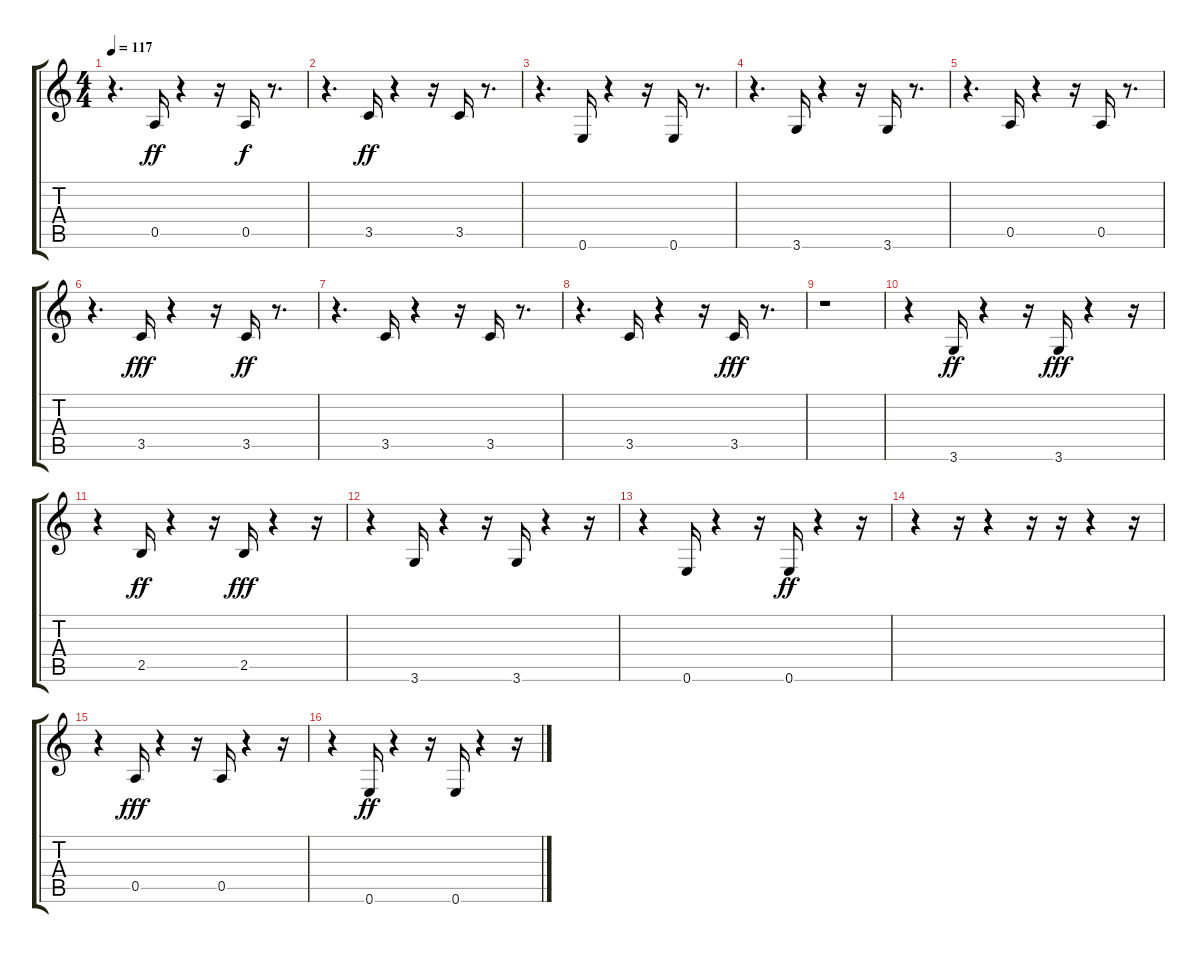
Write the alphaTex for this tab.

\track "" {instrument synthbass2}
\staff {score tabs}
\tuning (E4 B3 G3 D3 A2 E2) {hide}
\ts (4 4)
\tempo 117
\clef g2
\ks c
r.4{d dy ff} 0.5.16 r.4 r.16 0.5.16{dy f} r.8{d} |
r.4{d} 3.5.16{dy ff} r.4 r.16 3.5.16 r.8{d} |
r.4{d} 0.6.16 r.4 r.16 0.6.16 r.8{d} |
r.4{d} 3.6.16 r.4 r.16 3.6.16 r.8{d} |
r.4{d} 0.5.16 r.4 r.16 0.5.16 r.8{d} |
r.4{d} 3.5.16{dy fff} r.4 r.16 3.5.16{dy ff} r.8{d} |
r.4{d} 3.5.16 r.4 r.16 3.5.16 r.8{d} |
r.4{d} 3.5.16 r.4 r.16 3.5.16{dy fff} r.8{d} |
r.1 |
r.4 3.6.16{dy ff} r.4 r.16 3.6.16{dy fff} r.4 r.16 |
r.4 2.5.16{dy ff} r.4 r.16 2.5.16{dy fff} r.4 r.16 |
r.4 3.6.16 r.4 r.16 3.6.16 r.4 r.16 |
r.4 0.6.16 r.4 r.16 0.6.16{dy ff} r.4 r.16 |
r.4 r.16 r.4 r.16 r.16 r.4 r.16 |
r.4 0.5.16{dy fff} r.4 r.16 0.5.16 r.4 r.16 |
r.4 0.6.16{dy ff} r.4 r.16 0.6.16 r.4 r.16
